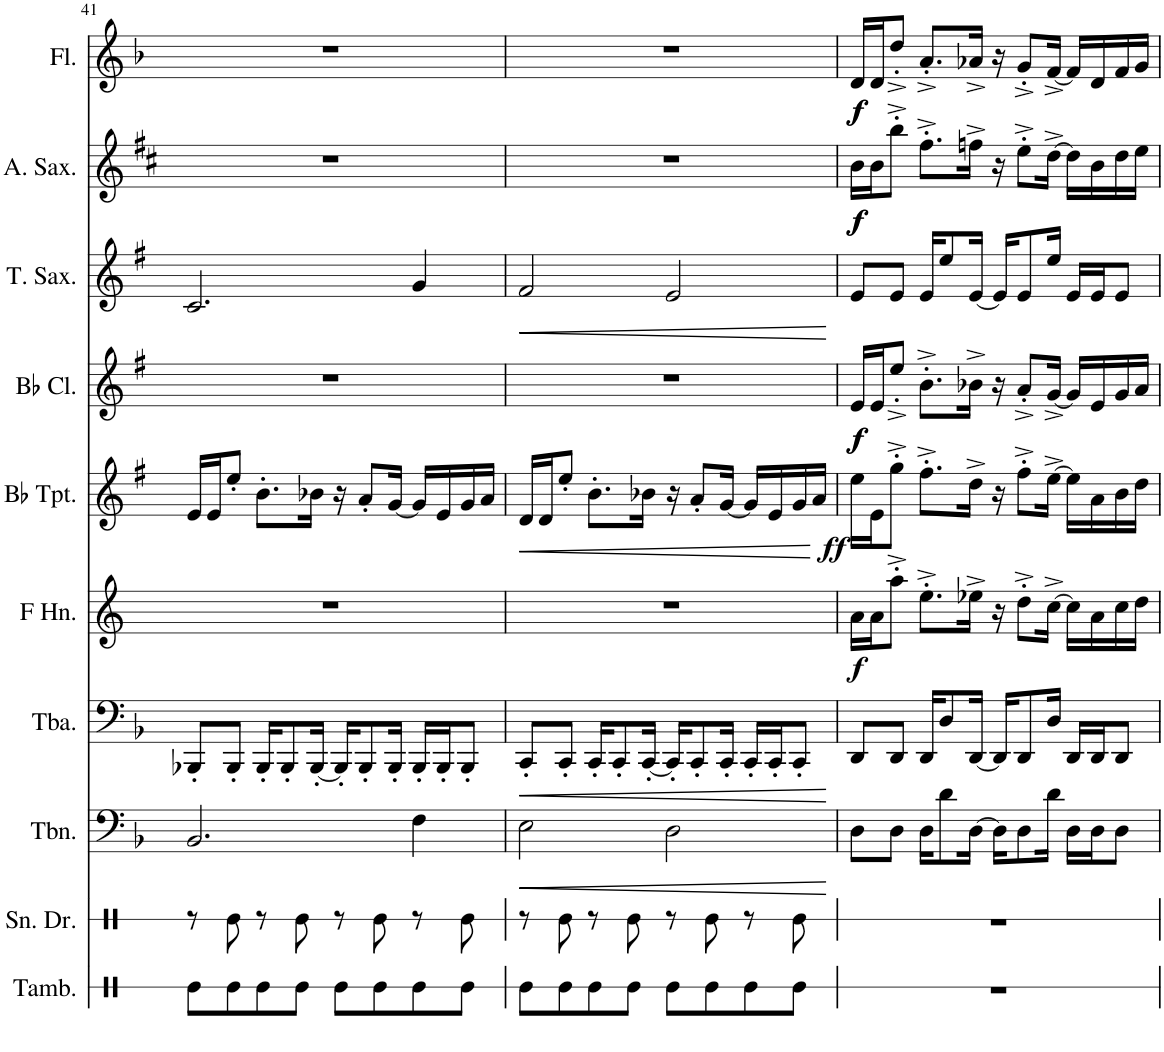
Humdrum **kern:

**kern	**kern	**kern	**dynam	**kern	**dynam	**kern	**dynam	**kern	**dynam	**kern	**dynam	**kern	**dynam	**kern	**dynam	**kern	**dynam
*part10	*part9	*part8	*part8	*part7	*part7	*part6	*part6	*part5	*part5	*part4	*part4	*part3	*part3	*part2	*part2	*part1	*part1
*staff10	*staff9	*staff8	*staff8	*staff7	*staff7	*staff6	*staff6	*staff5	*staff5	*staff4	*staff4	*staff3	*staff3	*staff2	*staff2	*staff1	*staff1
*I"Tambourine	*I"Snare Drum	*I"Trombone	*	*I"Tuba	*	*I"Horn in F	*	*I"Bb Trumpet	*	*I"Bb Clarinet	*	*I"Tenor Saxophone	*	*I"Alto Saxophone	*	*I"Flute	*
*I'Tamb.	*I'Sn. Dr.	*I'Tbn.	*	*I'Tba.	*	*	*	*I'Bb Tpt.	*	*I'Bb Cl.	*	*I'T. Sax.	*	*I'A. Sax.	*	*I'Fl.	*
!!LO:PB:g=z
*clefX	*clefX	*clefF4	*	*clefF4	*	*clefG2	*	*clefG2	*	*clefG2	*	*clefG2	*	*clefG2	*	*clefG2	*
*	*	*	*	*	*	*Trd4c7	*	*Trd1c2	*	*Trd1c2	*	*Trd8c14	*	*Trd5c9	*	*	*
*k[]	*k[]	*k[b-]	*	*k[b-]	*	*k[]	*	*k[f#]	*	*k[f#]	*	*k[f#]	*	*k[f#c#]	*	*k[b-]	*
*M4/4	*M4/4	*M4/4	*	*M4/4	*	*M4/4	*	*M4/4	*	*M4/4	*	*M4/4	*	*M4/4	*	*M4/4	*
=41	=41	=41	=41	=41	=41	=41	=41	=41	=41	=41	=41	=41	=41	=41	=41	=41	=41
8Re\L	8r	2.BB-/	.	8BBB-X'/L	.	1r	.	16e/LL	.	1r	.	2.c/	.	1r	.	1r	.
.	.	.	.	.	.	.	.	16e/J	.	.	.	.	.	.	.	.	.
8Re\	8Re\	.	.	8BBB-'/J	.	.	.	8ee'/J	.	.	.	.	.	.	.	.	.
8Re\	8r	.	.	16BBB-'/KL	.	.	.	8.b'\L	.	.	.	.	.	.	.	.	.
.	.	.	.	8BBB-'/	.	.	.	.	.	.	.	.	.	.	.	.	.
8Re\J	8Re\	.	.	.	.	.	.	.	.	.	.	.	.	.	.	.	.
.	.	.	.	[16BBB-'/Jk	.	.	.	16b-X\Jk	.	.	.	.	.	.	.	.	.
8Re\L	8r	.	.	16BBB-'/KL]	.	.	.	16r	.	.	.	.	.	.	.	.	.
.	.	.	.	8BBB-'/	.	.	.	8a'/L	.	.	.	.	.	.	.	.	.
8Re\	8Re\	.	.	.	.	.	.	.	.	.	.	.	.	.	.	.	.
.	.	.	.	16BBB-'/Jk	.	.	.	[16g/Jk	.	.	.	.	.	.	.	.	.
8Re\	8r	4F\	.	16BBB-'/LL	.	.	.	16g/LL]	.	.	.	4g/	.	.	.	.	.
.	.	.	.	16BBB-'/J	.	.	.	16e/	.	.	.	.	.	.	.	.	.
8Re\J	8Re\	.	.	8BBB-'/J	.	.	.	16g/	.	.	.	.	.	.	.	.	.
.	.	.	.	.	.	.	.	16a/JJ	.	.	.	.	.	.	.	.	.
=42	=42	=42	=42	=42	=42	=42	=42	=42	=42	=42	=42	=42	=42	=42	=42	=42	=42
!	!	!	!LO:HP:b	!	!LO:HP:b	!	!	!	!LO:HP:b	!	!	!	!LO:HP:b	!	!	!	!
8Re\L	8r	2E\	<	8CC'/L	<	1r	.	16d/LL	<	1r	.	2f#/	<	1r	.	1r	.
.	.	.	.	.	.	.	.	16d/J	.	.	.	.	.	.	.	.	.
8Re\	8Re\	.	.	8CC'/J	.	.	.	8ee'/J	.	.	.	.	.	.	.	.	.
8Re\	8r	.	.	16CC'/KL	.	.	.	8.b'\L	.	.	.	.	.	.	.	.	.
.	.	.	.	8CC'/	.	.	.	.	.	.	.	.	.	.	.	.	.
8Re\J	8Re\	.	.	.	.	.	.	.	.	.	.	.	.	.	.	.	.
.	.	.	.	[16CC'/Jk	.	.	.	16b-X\Jk	.	.	.	.	.	.	.	.	.
8Re\L	8r	2D\	.	16CC'/KL]	.	.	.	16r	.	.	.	2e/	.	.	.	.	.
.	.	.	.	8CC'/	.	.	.	8a'/L	.	.	.	.	.	.	.	.	.
8Re\	8Re\	.	.	.	.	.	.	.	.	.	.	.	.	.	.	.	.
.	.	.	.	16CC'/Jk	.	.	.	[16g/Jk	.	.	.	.	.	.	.	.	.
8Re\	8r	.	.	16CC'/LL	.	.	.	16g/LL]	.	.	.	.	.	.	.	.	.
.	.	.	.	16CC'/J	.	.	.	16e/	.	.	.	.	.	.	.	.	.
8Re\J	8Re\	.	.	8CC'/J	.	.	.	16g/	.	.	.	.	.	.	.	.	.
.	.	.	.	.	.	.	.	16a/JJ	.	.	.	.	.	.	.	.	.
.	.	.	[	.	[	.	.	.	[	.	.	.	[	.	.	.	.
=43	=43	=43	=43	=43	=43	=43	=43	=43	=43	=43	=43	=43	=43	=43	=43	=43	=43
!	!	!	!	!	!	!	!LO:DY:b	!	!LO:DY:b	!	!LO:DY:b	!	!	!	!	!	!
!	!	!	!	!	!	!	!	!	!	!	!LO:DY:n=1:b	!	!	!	!LO:DY:b	!	!
!	!	!	!	!	!	!	!	!	!	!	!	!	!	!	!LO:DY:n=1:b	!	!LO:DY:b
!	!	!	!	!	!	!	!	!	!	!	!	!	!	!	!	!	!LO:DY:n=1:b
1r	1r	8D\L	.	8DD/L	.	16a\LL	f	16ee\LL	ff	16e/LL	f f	8e/L	.	16b\LL	f f	16d/LL	f f
.	.	.	.	.	.	16a\J	.	16e\J	.	16e/J	.	.	.	16b\J	.	16d/J	.
.	.	8D\J	.	8DD/J	.	8aa'^\J	.	8gg'^\J	.	8ee'^/J	.	8e/J	.	8bb'^\J	.	8dd'^/J	.
.	.	16D\KL	.	16DD/KL	.	8.ee'^\L	.	8.ff#'^\L	.	8.b'^\L	.	16e/KL	.	8.ff#'^\L	.	8.a'^/L	.
.	.	8d\	.	8D/	.	.	.	.	.	.	.	8ee/	.	.	.	.	.
.	.	[16D\Jk	.	[16DD/Jk	.	16ee-X^\Jk	.	16dd^\Jk	.	16b-X^\Jk	.	[16e/Jk	.	16ffn^\Jk	.	16a-X^/Jk	.
.	.	16D\KL]	.	16DD/KL]	.	16r	.	16r	.	16r	.	16e/KL]	.	16r	.	16r	.
.	.	8D\	.	8DD/	.	8dd'^\L	.	8ff#'^\L	.	8a'^/L	.	8e/	.	8ee'^\L	.	8g'^/L	.
.	.	16d\Jk	.	16D/Jk	.	[16cc^\Jk	.	[16ee^\Jk	.	[16g^/Jk	.	16ee/Jk	.	[16dd^\Jk	.	[16f^/Jk	.
.	.	16D\LL	.	16DD/LL	.	16cc\LL]	.	16ee\LL]	.	16g/LL]	.	16e/LL	.	16dd\LL]	.	16f/LL]	.
.	.	16D\J	.	16DD/J	.	16a\	.	16a\	.	16e/	.	16e/J	.	16b\	.	16d/	.
.	.	8D\J	.	8DD/J	.	16cc\	.	16b\	.	16g/	.	8e/J	.	16dd\	.	16f/	.
.	.	.	.	.	.	16dd\JJ	.	16dd\JJ	.	16a/JJ	.	.	.	16ee\JJ	.	16g/JJ	.
=	=	=	=	=	=	=	=	=	=	=	=	=	=	=	=	=	=
*-	*-	*-	*-	*-	*-	*-	*-	*-	*-	*-	*-	*-	*-	*-	*-	*-	*-
